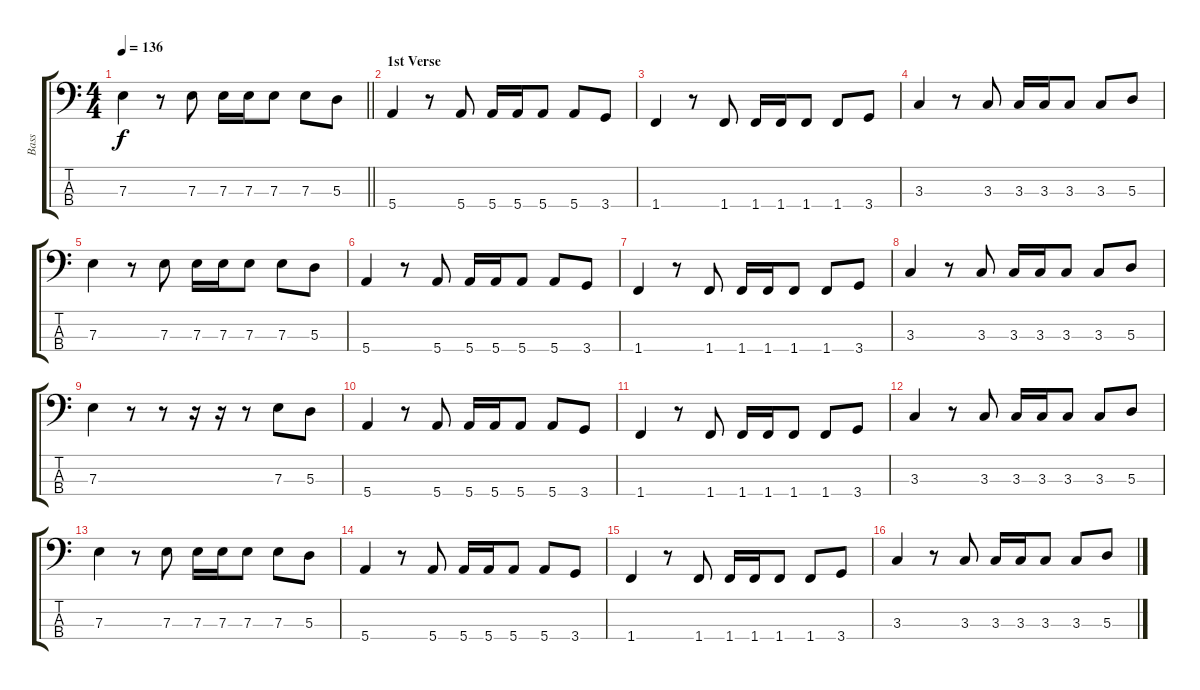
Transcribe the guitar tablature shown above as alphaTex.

\track ("Bass" "Bass") {instrument electricbassfinger}
\staff {score tabs}
\tuning (G2 D2 A1 E1) {hide}
\ts (4 4)
\tempo 136
\clef f4
\barLineRight lightlight
\ks c
7.3.4{dy f} r.8 7.3.8 7.3.16 7.3.16 7.3.8 7.3.8 5.3.8 |
\section ("" "1st Verse")
5.4.4 r.8 5.4.8 5.4.16 5.4.16 5.4.8 5.4.8 3.4.8 |
1.4.4 r.8 1.4.8 1.4.16 1.4.16 1.4.8 1.4.8 3.4.8 |
3.3.4 r.8 3.3.8 3.3.16 3.3.16 3.3.8 3.3.8 5.3.8 |
7.3.4 r.8 7.3.8 7.3.16 7.3.16 7.3.8 7.3.8 5.3.8 |
5.4.4 r.8 5.4.8 5.4.16 5.4.16 5.4.8 5.4.8 3.4.8 |
1.4.4 r.8 1.4.8 1.4.16 1.4.16 1.4.8 1.4.8 3.4.8 |
3.3.4 r.8 3.3.8 3.3.16 3.3.16 3.3.8 3.3.8 5.3.8 |
7.3.4 r.8 r.8 r.16 r.16 r.8 7.3.8 5.3.8 |
5.4.4 r.8 5.4.8 5.4.16 5.4.16 5.4.8 5.4.8 3.4.8 |
1.4.4 r.8 1.4.8 1.4.16 1.4.16 1.4.8 1.4.8 3.4.8 |
3.3.4 r.8 3.3.8 3.3.16 3.3.16 3.3.8 3.3.8 5.3.8 |
7.3.4 r.8 7.3.8 7.3.16 7.3.16 7.3.8 7.3.8 5.3.8 |
5.4.4 r.8 5.4.8 5.4.16 5.4.16 5.4.8 5.4.8 3.4.8 |
1.4.4 r.8 1.4.8 1.4.16 1.4.16 1.4.8 1.4.8 3.4.8 |
3.3.4 r.8 3.3.8 3.3.16 3.3.16 3.3.8 3.3.8 5.3.8
